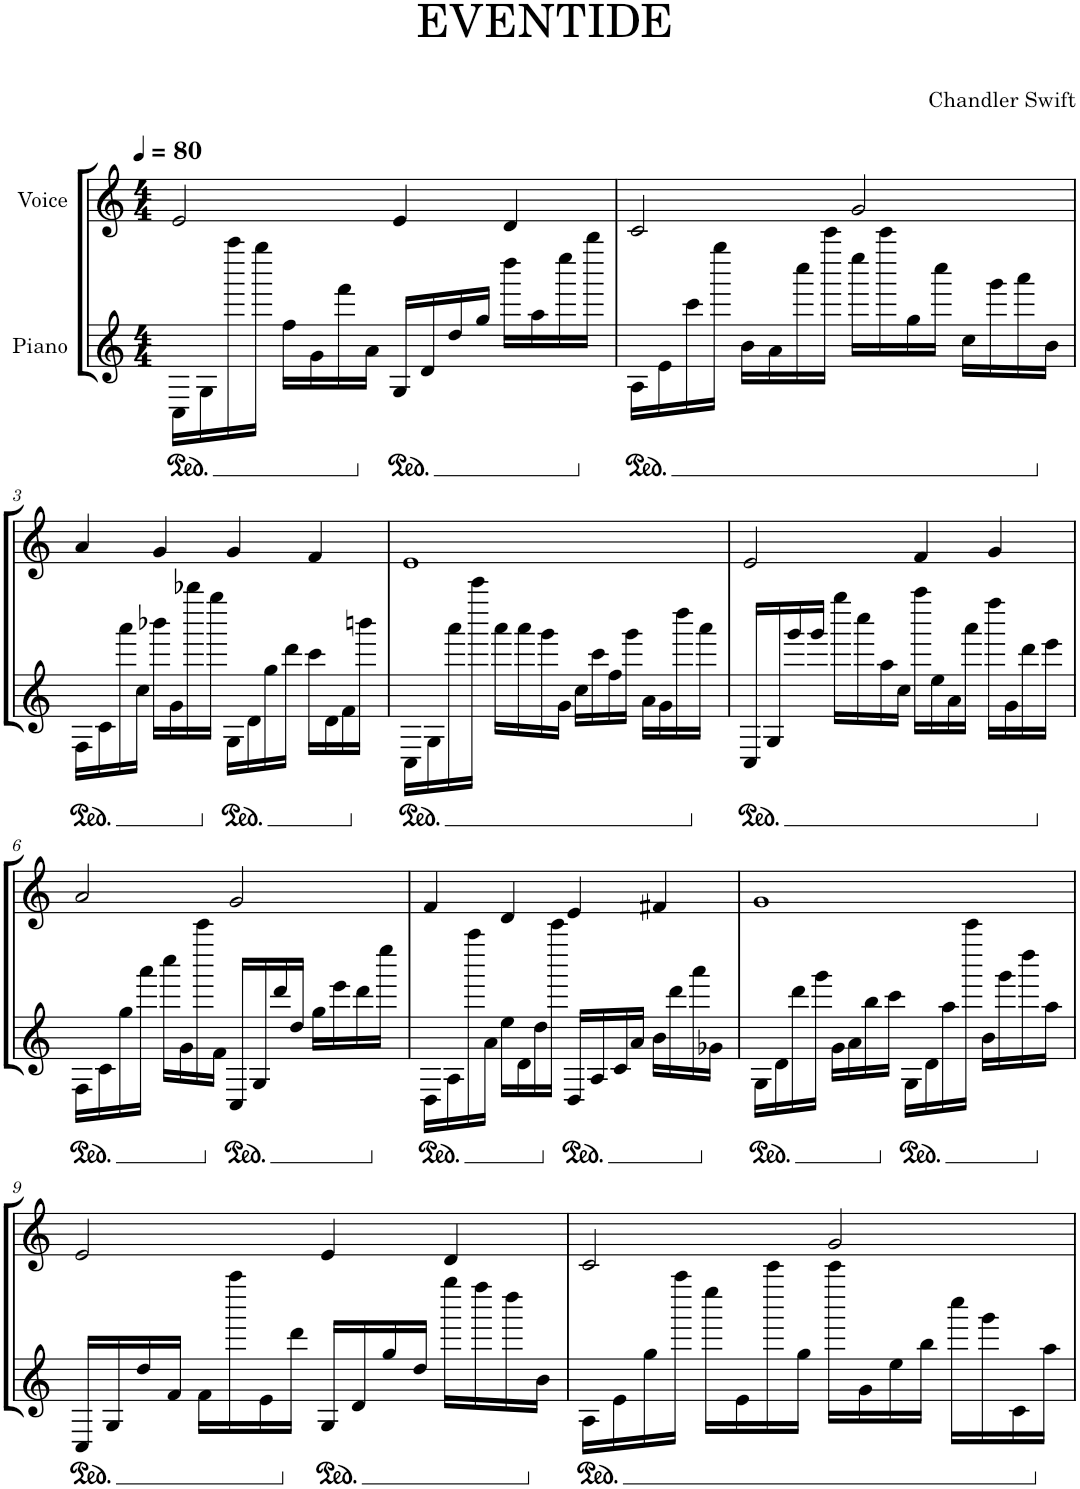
**kern	**kern
*part2	*part1
*staff2	*staff1
*I"Piano	*I"Voice
*I'Pno	*I'V
*clefG2	*clefG2
*k[]	*k[]
*M4/4	*M4/4
*MM80	*MM80
*ped	*
=1	=1
16C\LL	2e/
16G\	.
16aaaa\	.
16gggg\JJ	.
16ff\LL	.
16g\	.
16fff\	.
*Xped	*
16a\JJ	.
*ped	*
16G/LL	4e/
16d/	.
16dd/	.
16gg/JJ	.
16dddd\LL	4d/
16aa\	.
16eeee\	.
*Xped	*
16bbbb\JJ	.
=2	=2
*ped	*
16A\LL	2c/
16e\	.
16ccc\	.
16gggg\JJ	.
16b\LL	.
16a\	.
16cccc\	.
16ccccc\JJ	.
16eeee\LL	2g/
16ccccc\	.
16gg\	.
16cccc\JJ	.
16cc\LL	.
16ggg\	.
16aaa\	.
*Xped	*
16b\JJ	.
!!LO:LB:g=z
=3	=3
*ped	*
16F\LL	4a/
16c\	.
16aaa\	.
16cc\JJ	.
16bbb-X\LL	4g/
16g\	.
16bbbb-X\	.
*Xped	*
16gggg\JJ	.
*ped	*
16G\LL	4g/
16d\	.
16gg\	.
16ddd\JJ	.
16ccc\LL	4f/
16d\	.
16f\	.
*Xped	*
16bbbn\JJ	.
=4	=4
*ped	*
16C\LL	1e
16G\	.
16aaa\	.
16ccccc\JJ	.
16aaa\LL	.
16aaa\	.
16ggg\	.
16g\JJ	.
16cc\LL	.
16ccc\	.
16ff\	.
16ggg\JJ	.
16a\LL	.
16g\	.
16dddd\	.
*Xped	*
16aaa\JJ	.
=5	=5
*ped	*
16C/LL	2e/
16G/	.
16ggg/	.
16ggg/JJ	.
16gggg\LL	.
16cccc\	.
16aa\	.
16cc\JJ	.
16aaaa\LL	4f/
16ee\	.
16a\	.
16aaa\JJ	.
16ffff\LL	4g/
16g\	.
16ddd\	.
*Xped	*
16eee\JJ	.
!!LO:LB:g=z
=6	=6
*ped	*
16F\LL	2a/
16c\	.
16gg\	.
16aaa\JJ	.
16cccc\LL	.
16g\	.
16ccccc\	.
*Xped	*
16f\JJ	.
*ped	*
16C/LL	2g/
16G/	.
16ddd/	.
16dd/JJ	.
16gg\LL	.
16eee\	.
16ddd\	.
*Xped	*
16eeee\JJ	.
=7	=7
*ped	*
16D\LL	4f/
16A\	.
16aaaa\	.
16a\JJ	.
16ee\LL	4d/
16d\	.
16dd\	.
*Xped	*
16ccccc\JJ	.
*ped	*
16D/LL	4e/
16A/	.
16c/	.
16a/JJ	.
16b\LL	4f#X/
16ddd\	.
16aaa\	.
*Xped	*
16g-X\JJ	.
=8	=8
*ped	*
16G\LL	1g
16d\	.
16ddd\	.
16ggg\JJ	.
16g\LL	.
16a\	.
16bb\	.
*Xped	*
16ccc\JJ	.
*ped	*
16G\LL	.
16d\	.
16aa\	.
16ccccc\JJ	.
16b\LL	.
16ggg\	.
16dddd\	.
*Xped	*
16aa\JJ	.
!!LO:LB:g=z
=9	=9
*ped	*
16C/LL	2e/
16G/	.
16dd/	.
16f/JJ	.
16f\LL	.
16aaaa\	.
16e\	.
*Xped	*
16ddd\JJ	.
*ped	*
16G/LL	4e/
16d/	.
16gg/	.
16dd/JJ	.
16gggg\LL	4d/
16ffff\	.
16dddd\	.
*Xped	*
16b\JJ	.
=10	=10
*ped	*
16A\LL	2c/
16e\	.
16gg\	.
16aaaa\JJ	.
16eeee\LL	.
16e\	.
16ccccc\	.
16gg\JJ	.
16ccccc\LL	2g/
16g\	.
16ee\	.
16bb\JJ	.
16cccc\LL	.
16ggg\	.
16c\	.
*Xped	*
16aa\JJ	.
=	=
*-	*-
